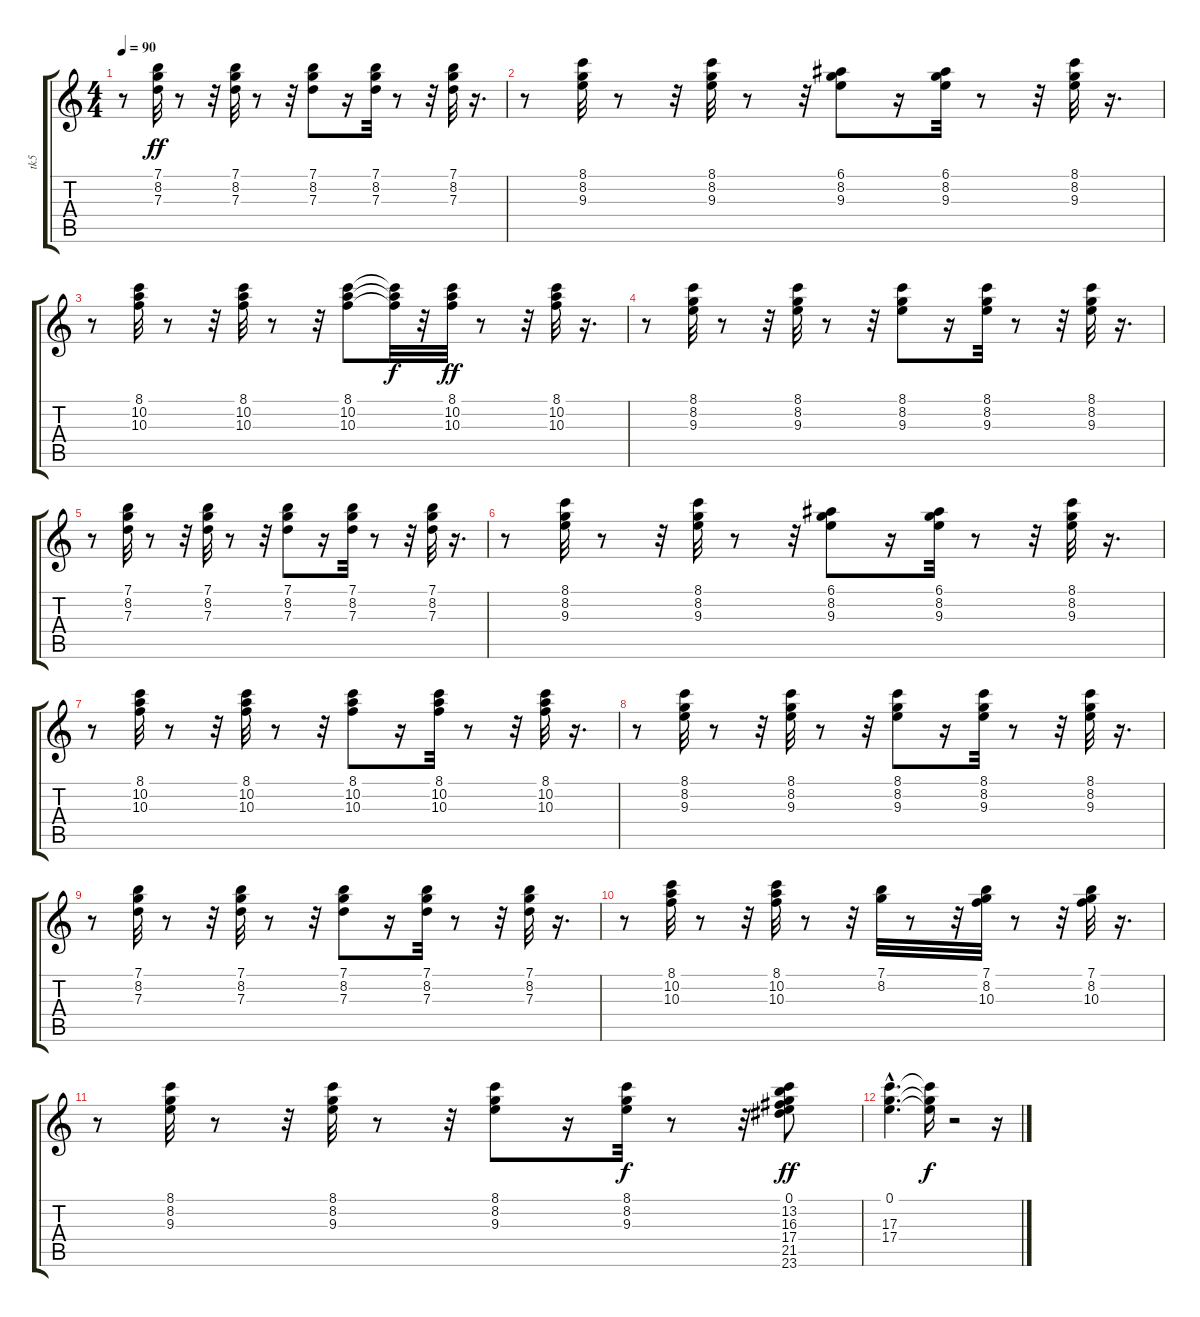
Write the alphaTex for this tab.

\track ("tk5" "tk5") {instrument acousticguitarsteel}
\staff {score tabs}
\tuning (E4 B3 G3 D3 A2 E2) {hide}
\ts (4 4)
\tempo 90
\clef g2
\ks c
r.8{dy ff} (7.1 8.2 7.3).32 r.8 r.32 (7.1 8.2 7.3).32 r.8 r.32 (7.1 8.2 7.3).8 r.16 (7.1 8.2 7.3).32 r.8 r.32 (7.1 8.2 7.3).32 r.16{d} |
r.8 (8.1 8.2 9.3).32 r.8 r.32 (8.1 8.2 9.3).32 r.8 r.32 (6.1 8.2 9.3).8 r.16 (6.1 8.2 9.3).32 r.8 r.32 (8.1 8.2 9.3).32 r.16{d} |
r.8 (8.1 10.2 10.3).32 r.8 r.32 (8.1 10.2 10.3).32 r.8 r.32 (8.1 10.2 10.3).8 (8.1{t} 10.2{t} 10.3{t}).32{dy f} r.32 (8.1 10.2 10.3).32{dy ff} r.8 r.32 (8.1 10.2 10.3).32 r.16{d} |
r.8 (8.1 8.2 9.3).32 r.8 r.32 (8.1 8.2 9.3).32 r.8 r.32 (8.1 8.2 9.3).8 r.16 (8.1 8.2 9.3).32 r.8 r.32 (8.1 8.2 9.3).32 r.16{d} |
r.8 (7.1 8.2 7.3).32 r.8 r.32 (7.1 8.2 7.3).32 r.8 r.32 (7.1 8.2 7.3).8 r.16 (7.1 8.2 7.3).32 r.8 r.32 (7.1 8.2 7.3).32 r.16{d} |
r.8 (8.1 8.2 9.3).32 r.8 r.32 (8.1 8.2 9.3).32 r.8 r.32 (6.1 8.2 9.3).8 r.16 (6.1 8.2 9.3).32 r.8 r.32 (8.1 8.2 9.3).32 r.16{d} |
r.8 (8.1 10.2 10.3).32 r.8 r.32 (8.1 10.2 10.3).32 r.8 r.32 (8.1 10.2 10.3).8 r.16 (8.1 10.2 10.3).32 r.8 r.32 (8.1 10.2 10.3).32 r.16{d} |
r.8 (8.1 8.2 9.3).32 r.8 r.32 (8.1 8.2 9.3).32 r.8 r.32 (8.1 8.2 9.3).8 r.16 (8.1 8.2 9.3).32 r.8 r.32 (8.1 8.2 9.3).32 r.16{d} |
r.8 (7.1 8.2 7.3).32 r.8 r.32 (7.1 8.2 7.3).32 r.8 r.32 (7.1 8.2 7.3).8 r.16 (7.1 8.2 7.3).32 r.8 r.32 (7.1 8.2 7.3).32 r.16{d} |
r.8 (8.1 10.2 10.3).32 r.8 r.32 (8.1 10.2 10.3).32 r.8 r.32 (7.1 8.2).32 r.8 r.32 (7.1 8.2 10.3).32 r.8 r.32 (7.1 8.2 10.3).32 r.16{d} |
r.8 (8.1 8.2 9.3).32 r.8 r.32 (8.1 8.2 9.3).32 r.8 r.32 (8.1 8.2 9.3).8 r.16 (8.1 8.2 9.3).32{dy f} r.8 r.32 (0.1 13.2 16.3 17.4 21.5 23.6).8{dy ff} |
(0.1{hac} 17.3{hac} 17.4{hac}).4{d} (0.1{t} 17.3{t} 17.4{t}).16{dy f} r.2 r.16
